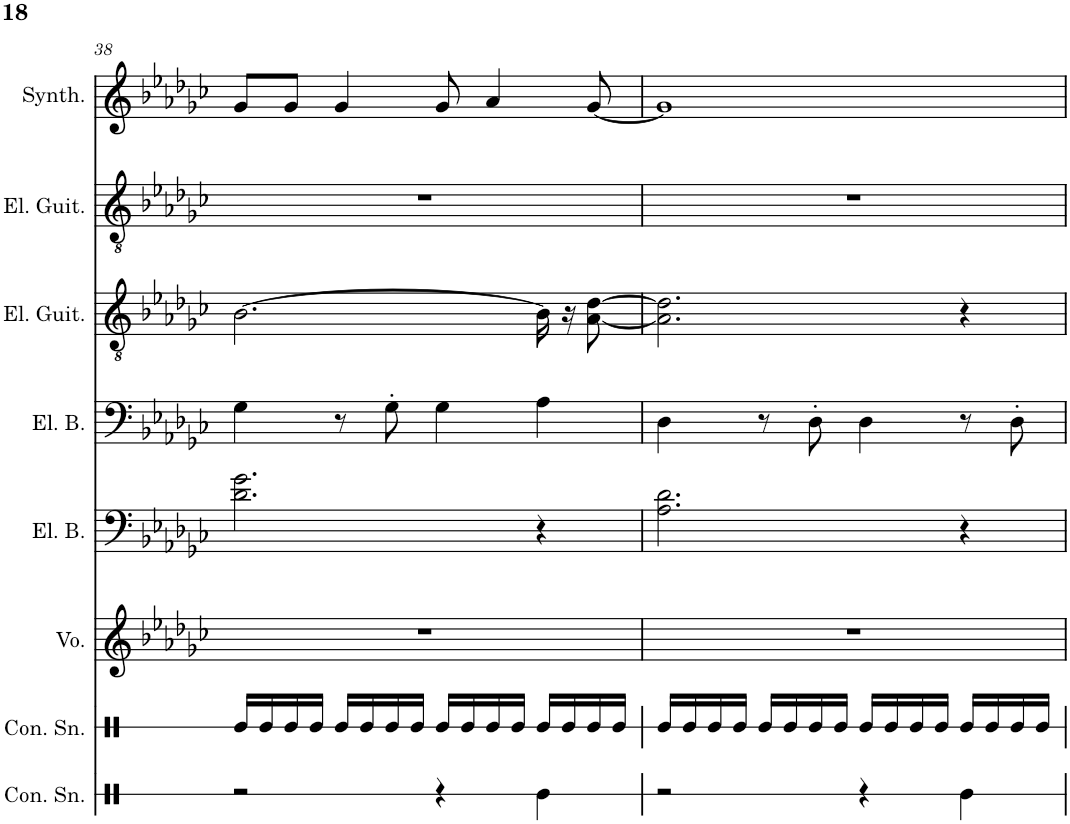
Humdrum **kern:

**kern	**kern	**kern	**kern	**kern	**kern	**kern	**kern
*part8	*part7	*part6	*part5	*part4	*part3	*part2	*part1
*staff8	*staff7	*staff6	*staff5	*staff4	*staff3	*staff2	*staff1
*I"Concert Snare Drum	*I"Concert Snare Drum	*I"Voice	*I"Electric Bass	*I"Electric Bass	*I"Electric Guitar	*I"Electric Guitar	*I"Saw Synthesizer
*I'Con. Sn.	*I'Con. Sn.	*I'Vo.	*I'El. B.	*I'El. B.	*I'El. Guit.	*I'El. Guit.	*I'Synth.
!!LO:PB:g=z
*clefX	*clefX	*clefG2	*clefF4	*clefF4	*clefGv2	*clefGv2	*clefG2
*	*	*	*Trd7c12	*Trd7c12	*	*	*
*k[]	*k[]	*k[b-e-a-d-g-c-]	*k[b-e-a-d-g-c-]	*k[b-e-a-d-g-c-]	*k[b-e-a-d-g-c-]	*k[b-e-a-d-g-c-]	*k[b-e-a-d-g-c-]
*M4/4	*M4/4	*M4/4	*M4/4	*M4/4	*M4/4	*M4/4	*M4/4
=38	=38	=38	=38	=38	=38	=38	=38
2r	16Re/LL	1r	2.d-\ 2.g-\	4G-\	[2.B-\	1r	8g-/L
.	16Re/	.	.	.	.	.	.
.	16Re/	.	.	.	.	.	8g-/J
.	16Re/JJ	.	.	.	.	.	.
.	16Re/LL	.	.	8r	.	.	4g-/
.	16Re/	.	.	.	.	.	.
.	16Re/	.	.	8G-'\	.	.	.
.	16Re/JJ	.	.	.	.	.	.
4r	16Re/LL	.	.	4G-\	.	.	8g-/
.	16Re/	.	.	.	.	.	.
.	16Re/	.	.	.	.	.	4a-/
.	16Re/JJ	.	.	.	.	.	.
4Re\	16Re/LL	.	4r	4A-\	16B-\]	.	.
.	16Re/	.	.	.	16r	.	.
.	16Re/	.	.	.	[8A-\ [8d-\	.	[8g-/
.	16Re/JJ	.	.	.	.	.	.
=39	=39	=39	=39	=39	=39	=39	=39
2r	16Re/LL	1r	2.A-\ 2.d-\	4D-\	2.A-\] 2.d-\]	1r	1g-]
.	16Re/	.	.	.	.	.	.
.	16Re/	.	.	.	.	.	.
.	16Re/JJ	.	.	.	.	.	.
.	16Re/LL	.	.	8r	.	.	.
.	16Re/	.	.	.	.	.	.
.	16Re/	.	.	8D-'\	.	.	.
.	16Re/JJ	.	.	.	.	.	.
4r	16Re/LL	.	.	4D-\	.	.	.
.	16Re/	.	.	.	.	.	.
.	16Re/	.	.	.	.	.	.
.	16Re/JJ	.	.	.	.	.	.
4Re\	16Re/LL	.	4r	8r	4r	.	.
.	16Re/	.	.	.	.	.	.
.	16Re/	.	.	8D-'\	.	.	.
.	16Re/JJ	.	.	.	.	.	.
=	=	=	=	=	=	=	=
*-	*-	*-	*-	*-	*-	*-	*-
